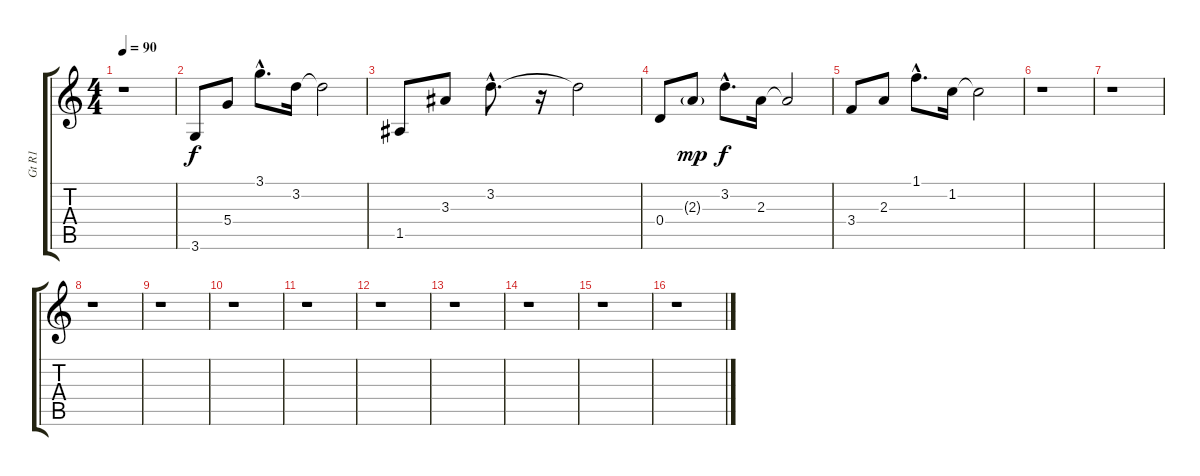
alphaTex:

\track ("Gt R1" "Gt R1") {instrument acousticguitarsteel}
\staff {score tabs}
\tuning (E4 B3 G3 D3 A2 E2) {hide}
\ts (4 4)
\tempo 90
\clef g2
\ks c
r.1{dy f instrument acousticguitarsteel} |
3.6.8 5.4.8 3.1{hac}.8{d} 3.2.16 3.2{t}.2 |
1.5.8 3.3.8 3.2{hac}.8{d} r.16 3.2{t}.2 |
0.4.8 2.3{g}.8{dy mp} 3.2{hac}.8{d dy f} 2.3.16 2.3{t}.2 |
3.4.8 2.3.8 1.1{hac}.8{d} 1.2.16 1.2{t}.2 |
r.1 |
r.1 |
r.1 |
r.1 |
r.1 |
r.1 |
r.1 |
r.1 |
r.1 |
r.1 |
r.1
